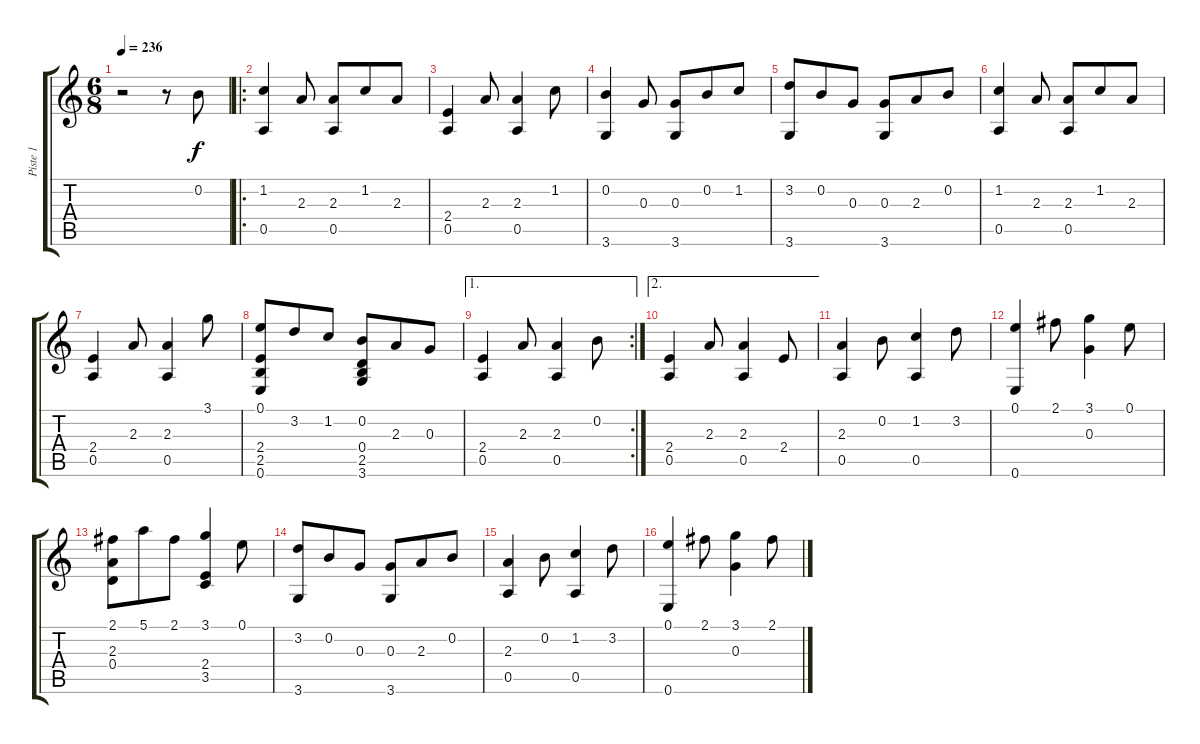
\track ("Piste 1" "Piste 1") {instrument acousticguitarnylon}
\staff {score tabs}
\tuning (E4 B3 G3 D3 A2 E2) {hide}
\ts (6 8)
\tempo 236
\clef g2
\ks c
r.2{dy f instrument acousticguitarnylon} r.8 0.2.8 |
\ro
(1.2 0.5).4 2.3.8 (2.3 0.5).8 1.2.8 2.3.8 |
(2.4 0.5).4 2.3.8 (2.3 0.5).4 1.2.8 |
(0.2 3.6).4 0.3.8 (0.3 3.6).8 0.2.8 1.2.8 |
(3.2 3.6).8 0.2.8 0.3.8 (0.3 3.6).8 2.3.8 0.2.8 |
(1.2 0.5).4 2.3.8 (2.3 0.5).8 1.2.8 2.3.8 |
(2.4 0.5).4 2.3.8 (2.3 0.5).4 3.1.8 |
(0.1 2.4 2.5 0.6).8 3.2.8 1.2.8 (0.2 0.4 2.5 3.6).8 2.3.8 0.3.8 |
\ae 1
\rc 2
(2.4 0.5).4 2.3.8 (2.3 0.5).4 0.2.8 |
\ae 2
(2.4 0.5).4 2.3.8 (2.3 0.5).4 2.4.8 |
(2.3 0.5).4 0.2.8 (1.2 0.5).4 3.2.8 |
(0.1 0.6).4 2.1.8 (3.1 0.3).4 0.1.8 |
(2.1 2.3 0.4).8 5.1.8 2.1.8 (3.1 2.4 3.5).4 0.1.8 |
(3.2 3.6).8 0.2.8 0.3.8 (0.3 3.6).8 2.3.8 0.2.8 |
(2.3 0.5).4 0.2.8 (1.2 0.5).4 3.2.8 |
(0.1 0.6).4 2.1.8 (3.1 0.3).4 2.1.8
